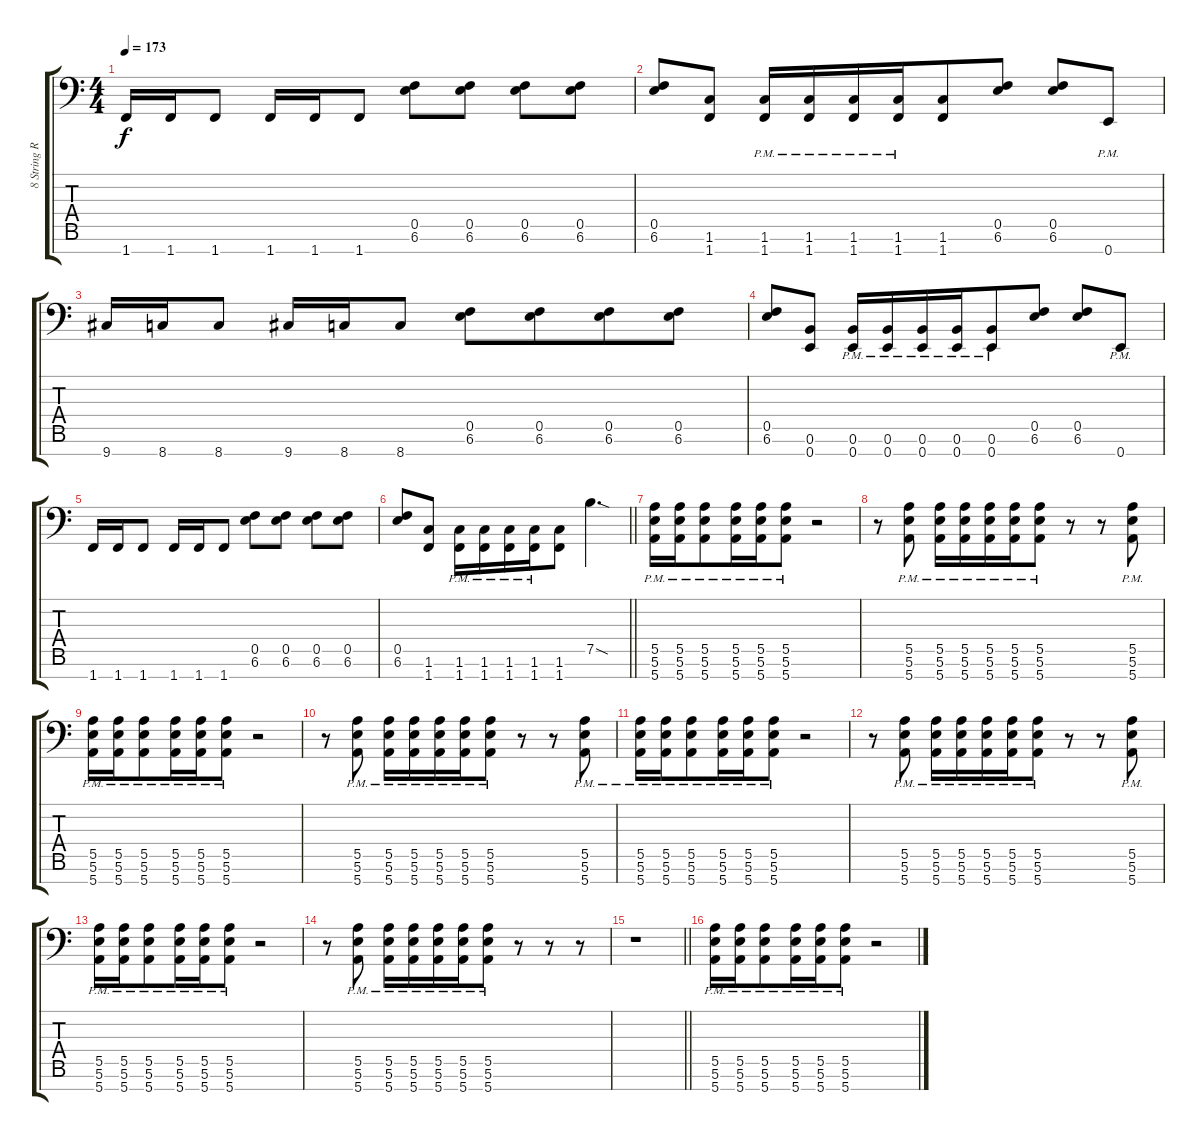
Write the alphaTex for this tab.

\track ("8 String Right" "8 String R") {instrument distortionguitar bank 255}
\staff {score tabs}
\tuning (B3 Gb3 E3 B2 E2 B1 E1) {hide}
\ts (4 4)
\tempo 173
\clef f4
\ks c
1.7.16{dy f beam merge} 1.7.16 1.7.8 1.7.16 1.7.16 1.7.8 (0.5 6.6).8 (0.5 6.6).8 (0.5 6.6).8 (0.5 6.6).8 |
(0.5 6.6).8 (1.6 1.7).8 (1.6{pm} 1.7{pm}).16 (1.6{pm} 1.7{pm}).16{beam merge} (1.6{pm} 1.7{pm}).16 (1.6{pm} 1.7{pm}).16{beam merge} (1.6 1.7).8{beam merge} (0.5 6.6).8 (0.5 6.6).8{beam merge} 0.7{pm}.8 |
9.7.16{beam merge} 8.7.16 8.7.8 9.7.16 8.7.16 8.7.8 (0.5 6.6).8 (0.5 6.6).8{beam merge} (0.5 6.6).8 (0.5 6.6).8 |
(0.5 6.6).8 (0.6 0.7).8 (0.6{pm} 0.7{pm}).16 (0.6{pm} 0.7{pm}).16 (0.6{pm} 0.7{pm}).16{beam merge} (0.6{pm} 0.7{pm}).16{beam merge} (0.6{pm} 0.7{pm}).8 (0.5 6.6).8 (0.5 6.6).8 0.7{pm}.8 |
1.7.16{beam merge} 1.7.16 1.7.8 1.7.16 1.7.16 1.7.8 (0.5 6.6).8 (0.5 6.6).8 (0.5 6.6).8 (0.5 6.6).8 |
\barLineRight lightlight
(0.5 6.6).8 (1.6 1.7).8 (1.6{pm} 1.7{pm}).16 (1.6{pm} 1.7{pm}).16{beam merge} (1.6{pm} 1.7{pm}).16 (1.6{pm} 1.7{pm}).16{beam merge} (1.6 1.7).8{beam merge} 7.5{sod}.4{d} |
\section ("" "")
(5.5{pm} 5.6{pm} 5.7{pm}).16 (5.5{pm} 5.6{pm} 5.7{pm}).16 (5.5{pm} 5.6{pm} 5.7{pm}).8{beam merge} (5.5{pm} 5.6{pm} 5.7{pm}).16 (5.5{pm} 5.6{pm} 5.7{pm}).16{beam merge} (5.5{pm} 5.6{pm} 5.7{pm}).8 r.2 |
r.8 (5.5{pm} 5.6{pm} 5.7{pm}).8 (5.5{pm} 5.6{pm} 5.7{pm}).16 (5.5{pm} 5.6{pm} 5.7{pm}).16{beam merge} (5.5{pm} 5.6{pm} 5.7{pm}).16 (5.5{pm} 5.6{pm} 5.7{pm}).16{beam merge} (5.5{pm} 5.6{pm} 5.7{pm}).8 r.8{beam merge} r.8 (5.5{pm} 5.6{pm} 5.7{pm}).8 |
(5.5{pm} 5.6{pm} 5.7{pm}).16 (5.5{pm} 5.6{pm} 5.7{pm}).16 (5.5{pm} 5.6{pm} 5.7{pm}).8{beam merge} (5.5{pm} 5.6{pm} 5.7{pm}).16 (5.5{pm} 5.6{pm} 5.7{pm}).16{beam merge} (5.5{pm} 5.6{pm} 5.7{pm}).8 r.2 |
r.8 (5.5{pm} 5.6{pm} 5.7{pm}).8 (5.5{pm} 5.6{pm} 5.7{pm}).16 (5.5{pm} 5.6{pm} 5.7{pm}).16{beam merge} (5.5{pm} 5.6{pm} 5.7{pm}).16 (5.5{pm} 5.6{pm} 5.7{pm}).16{beam merge} (5.5{pm} 5.6{pm} 5.7{pm}).8 r.8{beam merge} r.8 (5.5{pm} 5.6{pm} 5.7{pm}).8 |
(5.5{pm} 5.6{pm} 5.7{pm}).16 (5.5{pm} 5.6{pm} 5.7{pm}).16 (5.5{pm} 5.6{pm} 5.7{pm}).8{beam merge} (5.5{pm} 5.6{pm} 5.7{pm}).16 (5.5{pm} 5.6{pm} 5.7{pm}).16{beam merge} (5.5{pm} 5.6{pm} 5.7{pm}).8 r.2 |
r.8 (5.5{pm} 5.6{pm} 5.7{pm}).8 (5.5{pm} 5.6{pm} 5.7{pm}).16 (5.5{pm} 5.6{pm} 5.7{pm}).16{beam merge} (5.5{pm} 5.6{pm} 5.7{pm}).16 (5.5{pm} 5.6{pm} 5.7{pm}).16{beam merge} (5.5{pm} 5.6{pm} 5.7{pm}).8 r.8{beam merge} r.8 (5.5{pm} 5.6{pm} 5.7{pm}).8 |
(5.5{pm} 5.6{pm} 5.7{pm}).16 (5.5{pm} 5.6{pm} 5.7{pm}).16 (5.5{pm} 5.6{pm} 5.7{pm}).8{beam merge} (5.5{pm} 5.6{pm} 5.7{pm}).16 (5.5{pm} 5.6{pm} 5.7{pm}).16{beam merge} (5.5{pm} 5.6{pm} 5.7{pm}).8 r.2 |
r.8 (5.5{pm} 5.6{pm} 5.7{pm}).8 (5.5{pm} 5.6{pm} 5.7{pm}).16 (5.5{pm} 5.6{pm} 5.7{pm}).16{beam merge} (5.5{pm} 5.6{pm} 5.7{pm}).16 (5.5{pm} 5.6{pm} 5.7{pm}).16{beam merge} (5.5{pm} 5.6{pm} 5.7{pm}).8 r.8{beam merge} r.8 r.8 |
\barLineRight lightlight
r.1 |
\section ("" "")
(5.5{pm} 5.6{pm} 5.7{pm}).16 (5.5{pm} 5.6{pm} 5.7{pm}).16 (5.5{pm} 5.6{pm} 5.7{pm}).8{beam merge} (5.5{pm} 5.6{pm} 5.7{pm}).16 (5.5{pm} 5.6{pm} 5.7{pm}).16{beam merge} (5.5{pm} 5.6{pm} 5.7{pm}).8 r.2
